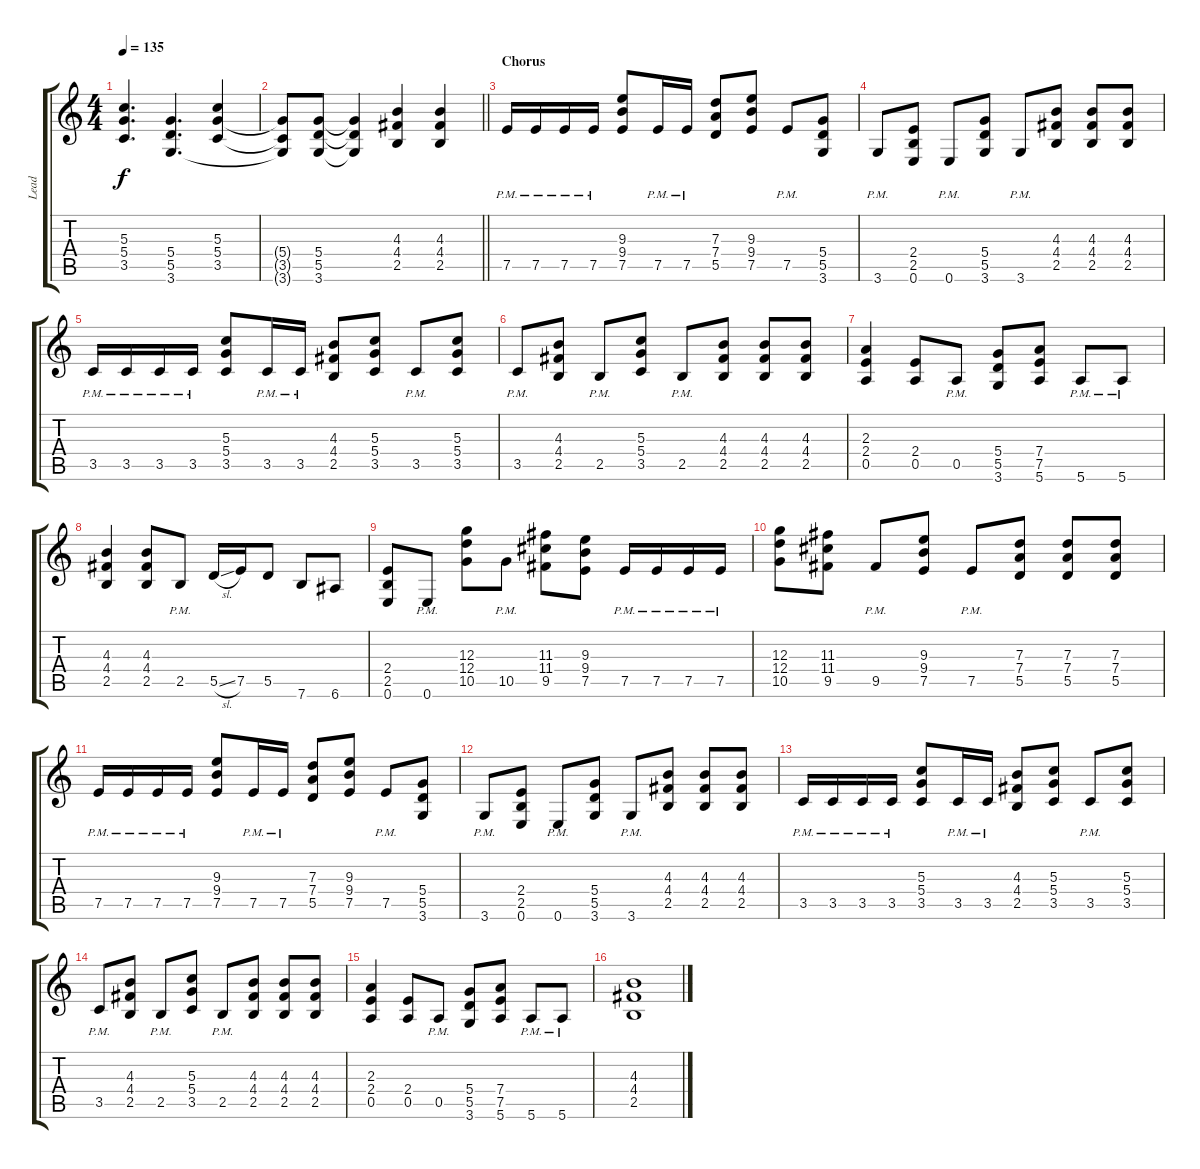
\track ("Lead" "Lead") {instrument distortionguitar}
\staff {score tabs}
\tuning (E4 B3 G3 D3 A2 E2) {hide}
\ts (4 4)
\tempo 135
\clef g2
\ks c
(5.3 5.4 3.5).4{d dy f} (5.4 5.5 3.6).4{d} (5.3 5.4 3.5).4 |
\barLineRight lightlight
(5.4{t} 3.5{t} 3.6{t}).8 (5.4 5.5 3.6).8 (5.4{t} 5.5{t} 3.6{t}).4 (4.3 4.4 2.5).4 (4.3 4.4 2.5).4 |
\section ("" "Chorus")
7.5{pm}.16 7.5{pm}.16 7.5{pm}.16 7.5{pm}.16 (9.3 9.4 7.5).8 7.5{pm}.16 7.5{pm}.16 (7.3 7.4 5.5).8 (9.3 9.4 7.5).8 7.5{pm}.8 (5.4 5.5 3.6).8 |
3.6{pm}.8 (2.4 2.5 0.6).8 0.6{pm}.8 (5.4 5.5 3.6).8 3.6{pm}.8 (4.3 4.4 2.5).8 (4.3 4.4 2.5).8 (4.3 4.4 2.5).8 |
3.5{pm}.16 3.5{pm}.16 3.5{pm}.16 3.5{pm}.16 (5.3 5.4 3.5).8 3.5{pm}.16 3.5{pm}.16 (4.3 4.4 2.5).8 (5.3 5.4 3.5).8 3.5{pm}.8 (5.3 5.4 3.5).8 |
3.5{pm}.8 (4.3 4.4 2.5).8 2.5{pm}.8 (5.3 5.4 3.5).8 2.5{pm}.8 (4.3 4.4 2.5).8 (4.3 4.4 2.5).8 (4.3 4.4 2.5).8 |
(2.3 2.4 0.5).4 (2.4 0.5).8 0.5{pm}.8 (5.4 5.5 3.6).8 (7.4 7.5 5.6).8 5.6{pm}.8 5.6{pm}.8 |
(4.3 4.4 2.5).4 (4.3 4.4 2.5).8 2.5{pm}.8 5.5{sl}.16 7.5.16 5.5.8 7.6.8 6.6.8 |
(2.4 2.5 0.6).8 0.6{pm}.8 (12.3 12.4 10.5).8 10.5{pm}.8 (11.3 11.4 9.5).8 (9.3 9.4 7.5).8 7.5{pm}.16 7.5{pm}.16 7.5{pm}.16 7.5{pm}.16 |
(12.3 12.4 10.5).8 (11.3 11.4 9.5).8 9.5{pm}.8 (9.3 9.4 7.5).8 7.5{pm}.8 (7.3 7.4 5.5).8 (7.3 7.4 5.5).8 (7.3 7.4 5.5).8 |
7.5{pm}.16 7.5{pm}.16 7.5{pm}.16 7.5{pm}.16 (9.3 9.4 7.5).8 7.5{pm}.16 7.5{pm}.16 (7.3 7.4 5.5).8 (9.3 9.4 7.5).8 7.5{pm}.8 (5.4 5.5 3.6).8 |
3.6{pm}.8 (2.4 2.5 0.6).8 0.6{pm}.8 (5.4 5.5 3.6).8 3.6{pm}.8 (4.3 4.4 2.5).8 (4.3 4.4 2.5).8 (4.3 4.4 2.5).8 |
3.5{pm}.16 3.5{pm}.16 3.5{pm}.16 3.5{pm}.16 (5.3 5.4 3.5).8 3.5{pm}.16 3.5{pm}.16 (4.3 4.4 2.5).8 (5.3 5.4 3.5).8 3.5{pm}.8 (5.3 5.4 3.5).8 |
3.5{pm}.8 (4.3 4.4 2.5).8 2.5{pm}.8 (5.3 5.4 3.5).8 2.5{pm}.8 (4.3 4.4 2.5).8 (4.3 4.4 2.5).8 (4.3 4.4 2.5).8 |
(2.3 2.4 0.5).4 (2.4 0.5).8 0.5{pm}.8 (5.4 5.5 3.6).8 (7.4 7.5 5.6).8 5.6{pm}.8 5.6{pm}.8 |
(4.3 4.4 2.5).1
